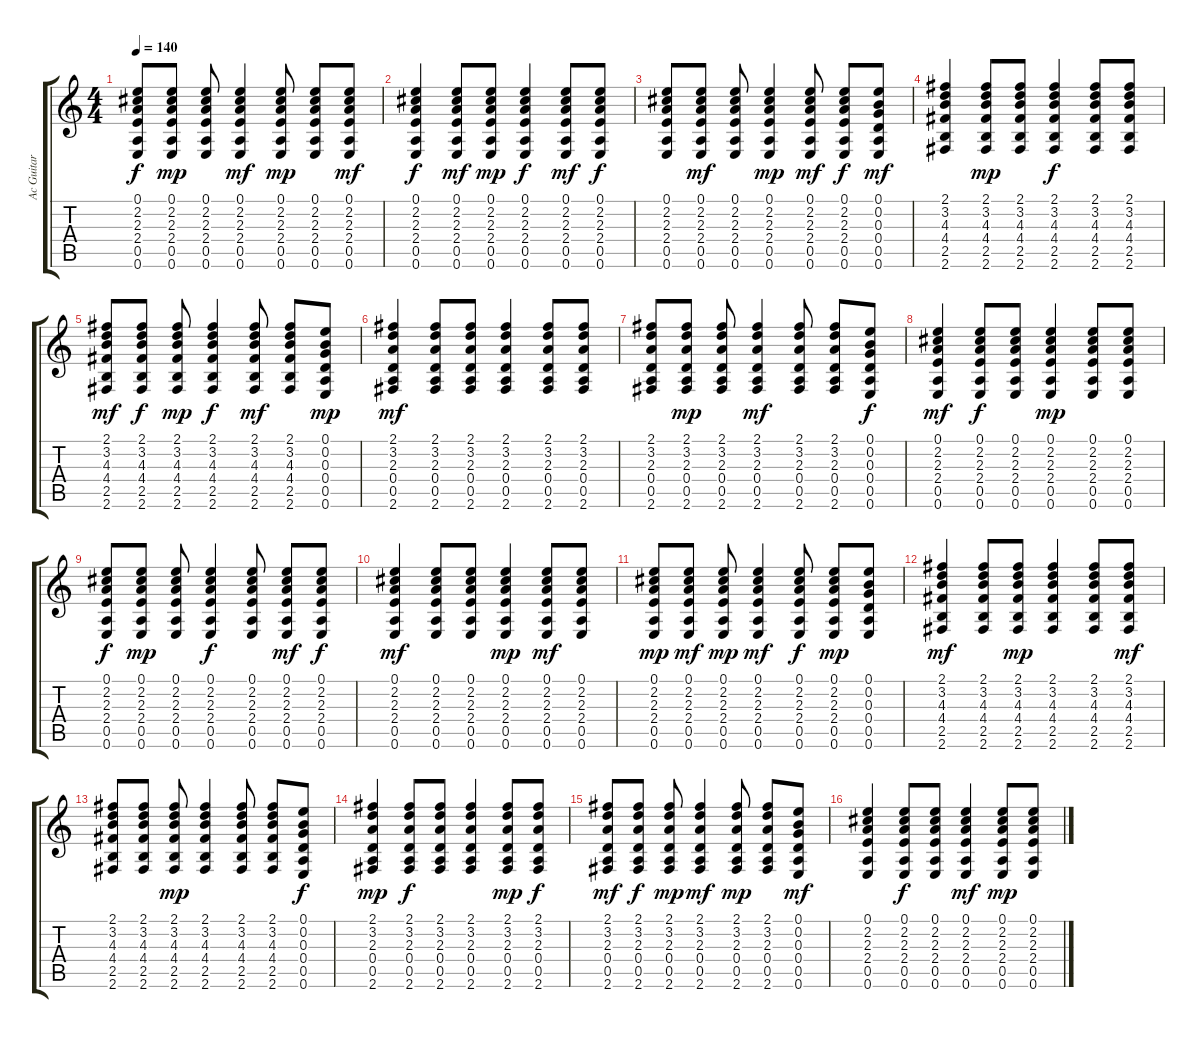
\track ("Ac Guitar" "Ac Guitar") {instrument acousticguitarsteel}
\staff {score tabs}
\tuning (E4 B3 G3 D3 A2 E2) {hide}
\ts (4 4)
\tempo 140
\clef g2
\ks c
(0.1 2.2 2.3 2.4 0.5 0.6).8{dy f} (0.1 2.2 2.3 2.4 0.5 0.6).8{dy mp} (0.1 2.2 2.3 2.4 0.5 0.6).8 (0.1 2.2 2.3 2.4 0.5 0.6).4{dy mf} (0.1 2.2 2.3 2.4 0.5 0.6).8{dy mp} (0.1 2.2 2.3 2.4 0.5 0.6).8 (0.1 2.2 2.3 2.4 0.5 0.6).8{dy mf} |
(0.1 2.2 2.3 2.4 0.5 0.6).4{dy f} (0.1 2.2 2.3 2.4 0.5 0.6).8{dy mf} (0.1 2.2 2.3 2.4 0.5 0.6).8{dy mp} (0.1 2.2 2.3 2.4 0.5 0.6).4{dy f} (0.1 2.2 2.3 2.4 0.5 0.6).8{dy mf} (0.1 2.2 2.3 2.4 0.5 0.6).8{dy f} |
(0.1 2.2 2.3 2.4 0.5 0.6).8 (0.1 2.2 2.3 2.4 0.5 0.6).8{dy mf} (0.1 2.2 2.3 2.4 0.5 0.6).8 (0.1 2.2 2.3 2.4 0.5 0.6).4{dy mp} (0.1 2.2 2.3 2.4 0.5 0.6).8{dy mf} (0.1 2.2 2.3 2.4 0.5 0.6).8{dy f} (0.1 0.2 0.3 0.4 0.5 0.6).8{dy mf} |
(2.1 3.2 4.3 4.4 2.5 2.6).4 (2.1 3.2 4.3 4.4 2.5 2.6).8{dy mp} (2.1 3.2 4.3 4.4 2.5 2.6).8 (2.1 3.2 4.3 4.4 2.5 2.6).4{dy f} (2.1 3.2 4.3 4.4 2.5 2.6).8 (2.1 3.2 4.3 4.4 2.5 2.6).8 |
(2.1 3.2 4.3 4.4 2.5 2.6).8{dy mf} (2.1 3.2 4.3 4.4 2.5 2.6).8{dy f} (2.1 3.2 4.3 4.4 2.5 2.6).8{dy mp} (2.1 3.2 4.3 4.4 2.5 2.6).4{dy f} (2.1 3.2 4.3 4.4 2.5 2.6).8{dy mf} (2.1 3.2 4.3 4.4 2.5 2.6).8 (0.1 0.2 0.3 0.4 0.5 0.6).8{dy mp} |
(2.1 3.2 2.3 0.4 0.5 2.6).4{dy mf} (2.1 3.2 2.3 0.4 0.5 2.6).8 (2.1 3.2 2.3 0.4 0.5 2.6).8 (2.1 3.2 2.3 0.4 0.5 2.6).4 (2.1 3.2 2.3 0.4 0.5 2.6).8 (2.1 3.2 2.3 0.4 0.5 2.6).8 |
(2.1 3.2 2.3 0.4 0.5 2.6).8 (2.1 3.2 2.3 0.4 0.5 2.6).8{dy mp} (2.1 3.2 2.3 0.4 0.5 2.6).8 (2.1 3.2 2.3 0.4 0.5 2.6).4{dy mf} (2.1 3.2 2.3 0.4 0.5 2.6).8 (2.1 3.2 2.3 0.4 0.5 2.6).8 (0.1 0.2 0.3 0.4 0.5 0.6).8{dy f} |
(0.1 2.2 2.3 2.4 0.5 0.6).4{dy mf} (0.1 2.2 2.3 2.4 0.5 0.6).8{dy f} (0.1 2.2 2.3 2.4 0.5 0.6).8 (0.1 2.2 2.3 2.4 0.5 0.6).4{dy mp} (0.1 2.2 2.3 2.4 0.5 0.6).8 (0.1 2.2 2.3 2.4 0.5 0.6).8 |
(0.1 2.2 2.3 2.4 0.5 0.6).8{dy f} (0.1 2.2 2.3 2.4 0.5 0.6).8{dy mp} (0.1 2.2 2.3 2.4 0.5 0.6).8 (0.1 2.2 2.3 2.4 0.5 0.6).4{dy f} (0.1 2.2 2.3 2.4 0.5 0.6).8 (0.1 2.2 2.3 2.4 0.5 0.6).8{dy mf} (0.1 2.2 2.3 2.4 0.5 0.6).8{dy f} |
(0.1 2.2 2.3 2.4 0.5 0.6).4{dy mf} (0.1 2.2 2.3 2.4 0.5 0.6).8 (0.1 2.2 2.3 2.4 0.5 0.6).8 (0.1 2.2 2.3 2.4 0.5 0.6).4{dy mp} (0.1 2.2 2.3 2.4 0.5 0.6).8{dy mf} (0.1 2.2 2.3 2.4 0.5 0.6).8 |
(0.1 2.2 2.3 2.4 0.5 0.6).8{dy mp} (0.1 2.2 2.3 2.4 0.5 0.6).8{dy mf} (0.1 2.2 2.3 2.4 0.5 0.6).8{dy mp} (0.1 2.2 2.3 2.4 0.5 0.6).4{dy mf} (0.1 2.2 2.3 2.4 0.5 0.6).8{dy f} (0.1 2.2 2.3 2.4 0.5 0.6).8{dy mp} (0.1 0.2 0.3 0.4 0.5 0.6).8 |
(2.1 3.2 4.3 4.4 2.5 2.6).4{dy mf} (2.1 3.2 4.3 4.4 2.5 2.6).8 (2.1 3.2 4.3 4.4 2.5 2.6).8{dy mp} (2.1 3.2 4.3 4.4 2.5 2.6).4 (2.1 3.2 4.3 4.4 2.5 2.6).8 (2.1 3.2 4.3 4.4 2.5 2.6).8{dy mf} |
(2.1 3.2 4.3 4.4 2.5 2.6).8 (2.1 3.2 4.3 4.4 2.5 2.6).8 (2.1 3.2 4.3 4.4 2.5 2.6).8{dy mp} (2.1 3.2 4.3 4.4 2.5 2.6).4 (2.1 3.2 4.3 4.4 2.5 2.6).8 (2.1 3.2 4.3 4.4 2.5 2.6).8 (0.1 0.2 0.3 0.4 0.5 0.6).8{dy f} |
(2.1 3.2 2.3 0.4 0.5 2.6).4{dy mp} (2.1 3.2 2.3 0.4 0.5 2.6).8{dy f} (2.1 3.2 2.3 0.4 0.5 2.6).8 (2.1 3.2 2.3 0.4 0.5 2.6).4 (2.1 3.2 2.3 0.4 0.5 2.6).8{dy mp} (2.1 3.2 2.3 0.4 0.5 2.6).8{dy f} |
(2.1 3.2 2.3 0.4 0.5 2.6).8{dy mf} (2.1 3.2 2.3 0.4 0.5 2.6).8{dy f} (2.1 3.2 2.3 0.4 0.5 2.6).8{dy mp} (2.1 3.2 2.3 0.4 0.5 2.6).4{dy mf} (2.1 3.2 2.3 0.4 0.5 2.6).8{dy mp} (2.1 3.2 2.3 0.4 0.5 2.6).8 (0.1 0.2 0.3 0.4 0.5 0.6).8{dy mf} |
(0.1 2.2 2.3 2.4 0.5 0.6).4 (0.1 2.2 2.3 2.4 0.5 0.6).8{dy f} (0.1 2.2 2.3 2.4 0.5 0.6).8 (0.1 2.2 2.3 2.4 0.5 0.6).4{dy mf} (0.1 2.2 2.3 2.4 0.5 0.6).8{dy mp} (0.1 2.2 2.3 2.4 0.5 0.6).8
